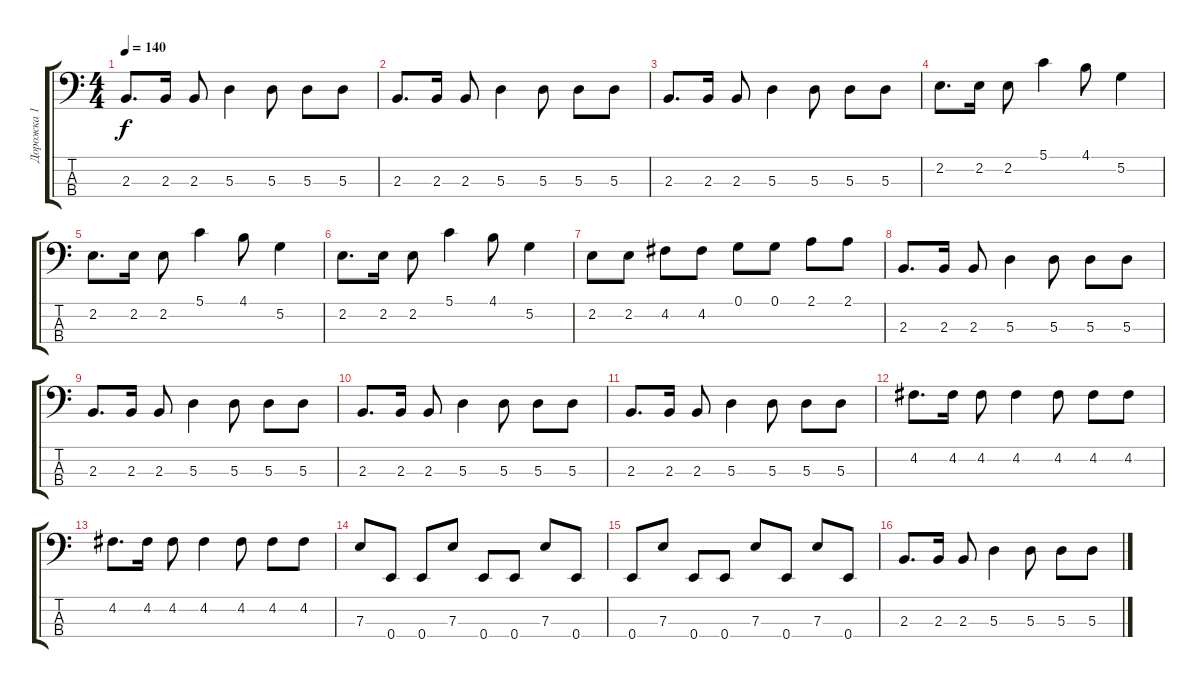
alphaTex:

\track ("Дорожка 1" "Дорожка 1") {instrument electricbassfinger}
\staff {score tabs}
\tuning (G2 D2 A1 E1) {hide}
\ts (4 4)
\tempo 140
\clef f4
\ks c
2.3.8{d dy f} 2.3.16 2.3.8 5.3.4 5.3.8 5.3.8 5.3.8 |
2.3.8{d} 2.3.16 2.3.8 5.3.4 5.3.8 5.3.8 5.3.8 |
2.3.8{d} 2.3.16 2.3.8 5.3.4 5.3.8 5.3.8 5.3.8 |
2.2.8{d} 2.2.16 2.2.8 5.1.4 4.1.8 5.2.4 |
2.2.8{d} 2.2.16 2.2.8 5.1.4 4.1.8 5.2.4 |
2.2.8{d} 2.2.16 2.2.8 5.1.4 4.1.8 5.2.4 |
2.2.8 2.2.8 4.2.8 4.2.8 0.1.8 0.1.8 2.1.8 2.1.8 |
2.3.8{d} 2.3.16 2.3.8 5.3.4 5.3.8 5.3.8 5.3.8 |
2.3.8{d} 2.3.16 2.3.8 5.3.4 5.3.8 5.3.8 5.3.8 |
2.3.8{d} 2.3.16 2.3.8 5.3.4 5.3.8 5.3.8 5.3.8 |
2.3.8{d} 2.3.16 2.3.8 5.3.4 5.3.8 5.3.8 5.3.8 |
4.2.8{d} 4.2.16 4.2.8 4.2.4 4.2.8 4.2.8 4.2.8 |
4.2.8{d} 4.2.16 4.2.8 4.2.4 4.2.8 4.2.8 4.2.8 |
7.3.8 0.4.8 0.4.8 7.3.8 0.4.8 0.4.8 7.3.8 0.4.8 |
0.4.8 7.3.8 0.4.8 0.4.8 7.3.8 0.4.8 7.3.8 0.4.8 |
2.3.8{d} 2.3.16 2.3.8 5.3.4 5.3.8 5.3.8 5.3.8
